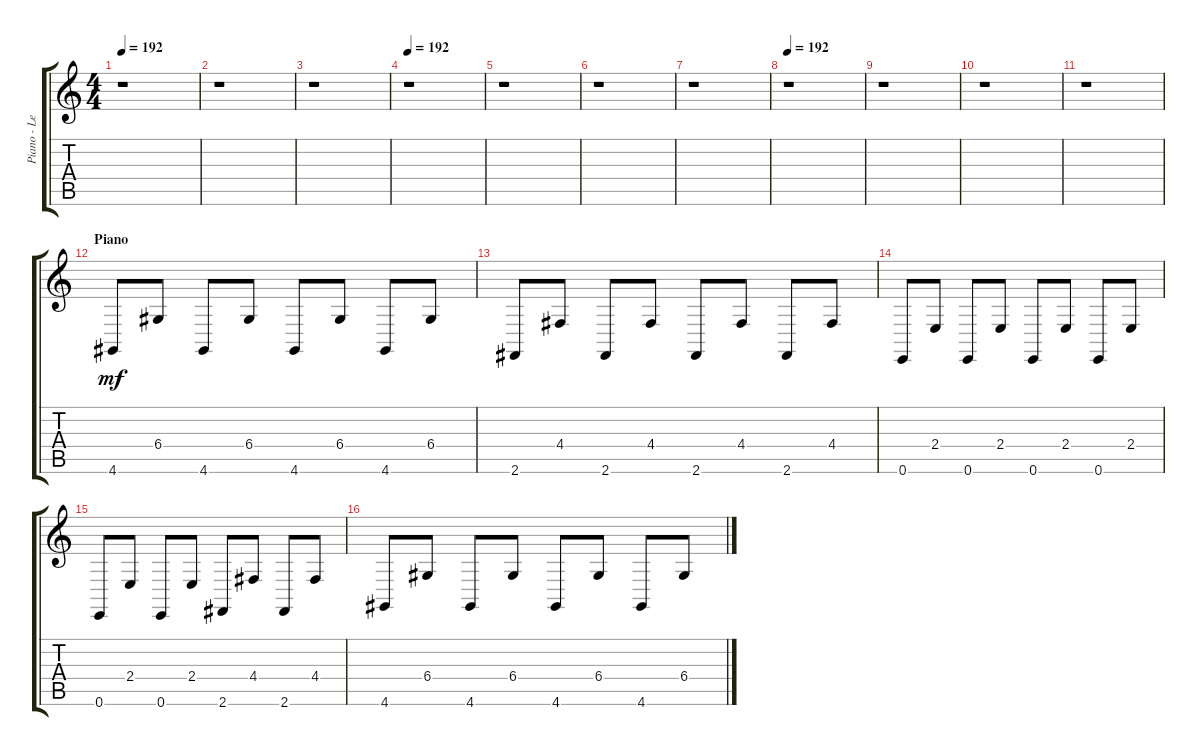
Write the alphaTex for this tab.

\track ("Piano - Left" "Piano - Le") {instrument brightacousticpiano}
\staff {score tabs}
\tuning (E4 B3 G3 D3 A2 E2) {hide}
\ts (4 4)
\tempo 192
\clef g2
\ks c
r.1{dy f} |
r.1 |
r.1 |
\section ("" "")
\tempo 192
r.1 |
r.1 |
r.1 |
r.1 |
\tempo 192
r.1 |
r.1 |
r.1 |
r.1 |
\section ("" "Piano")
4.6.8{dy mf volume 16} 6.4.8 4.6.8 6.4.8 4.6.8 6.4.8 4.6.8 6.4.8 |
2.6.8 4.4.8 2.6.8 4.4.8 2.6.8 4.4.8 2.6.8 4.4.8 |
0.6.8 2.4.8 0.6.8 2.4.8 0.6.8 2.4.8 0.6.8 2.4.8 |
0.6.8 2.4.8 0.6.8 2.4.8 2.6.8 4.4.8 2.6.8 4.4.8 |
4.6.8 6.4.8 4.6.8 6.4.8 4.6.8 6.4.8 4.6.8 6.4.8
